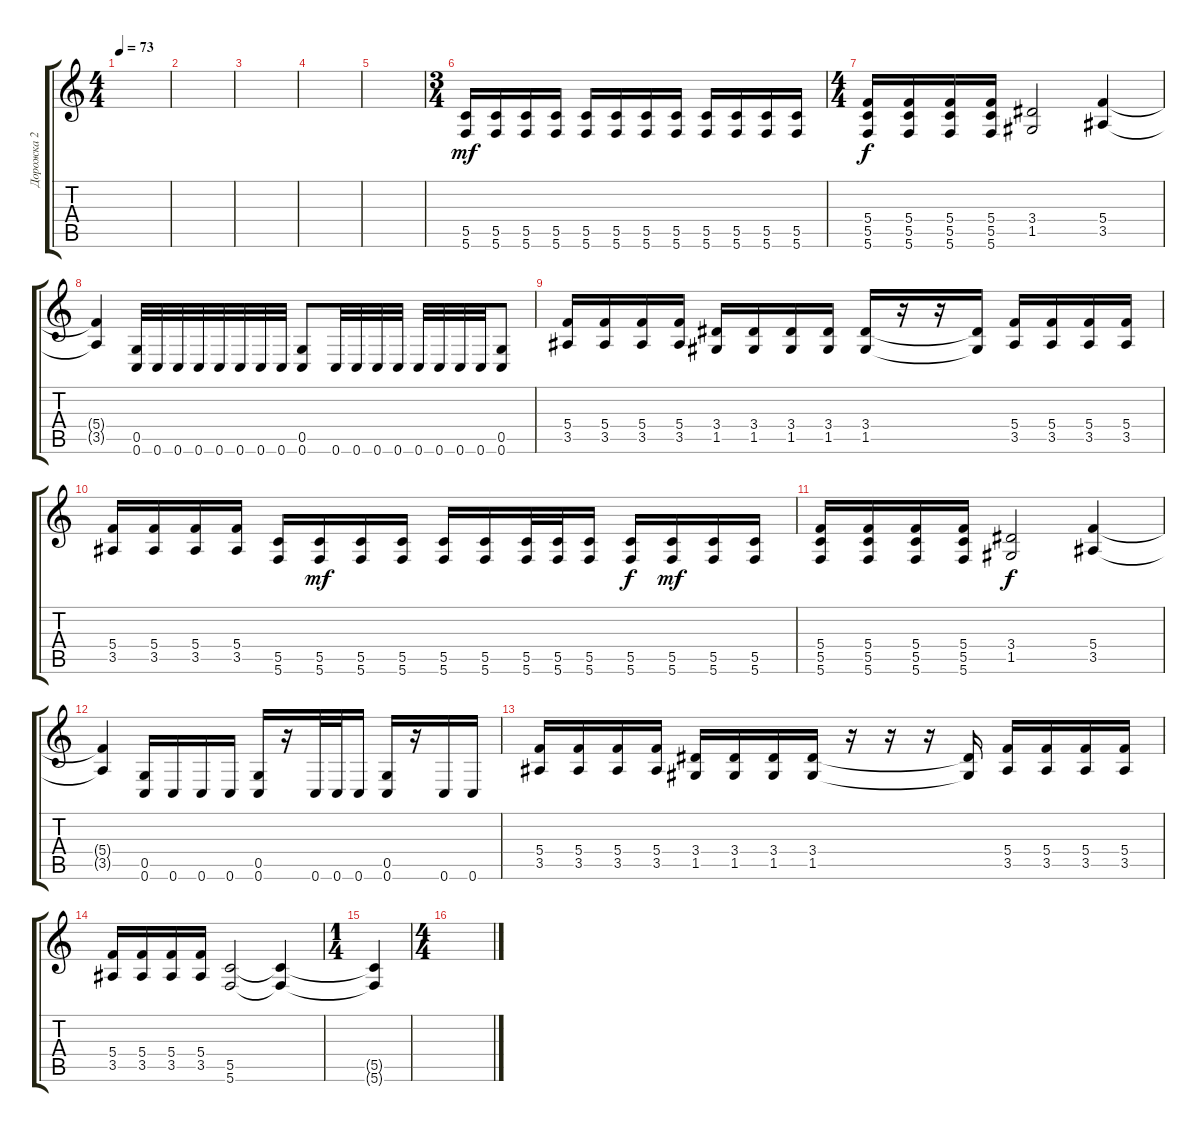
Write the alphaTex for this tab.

\track ("Дорожка 2" "Дорожка 2") {instrument distortionguitar}
\staff {score tabs}
\tuning (D4 A3 F3 C3 G2 C2) {hide}
\ts (4 4)
\tempo 73
\clef g2
\ks c
|
|
|
|
|
\ts (3 4)
(5.5 5.6).16{dy mf} (5.5 5.6).16 (5.5 5.6).16 (5.5 5.6).16 (5.5 5.6).16 (5.5 5.6).16 (5.5 5.6).16 (5.5 5.6).16 (5.5 5.6).16 (5.5 5.6).16 (5.5 5.6).16 (5.5 5.6).16 |
\ts (4 4)
(5.4 5.5 5.6).16{dy f} (5.4 5.5 5.6).16 (5.4 5.5 5.6).16 (5.4 5.5 5.6).16 (3.4 1.5).2 (5.4 3.5).4 |
(5.4{t} 3.5{t}).4 (0.5 0.6).32 0.6.32 0.6.32 0.6.32 0.6.32 0.6.32 0.6.32 0.6.32 (0.5 0.6).8 0.6.32 0.6.32 0.6.32 0.6.32 0.6.32 0.6.32 0.6.32 0.6.32 (0.5 0.6).8 |
(5.4 3.5).16 (5.4 3.5).16 (5.4 3.5).16 (5.4 3.5).16 (3.4 1.5).16 (3.4 1.5).16 (3.4 1.5).16 (3.4 1.5).16 (3.4 1.5).16 r.16 r.16 (3.4{t} 1.5{t}).16 (5.4 3.5).16 (5.4 3.5).16 (5.4 3.5).16 (5.4 3.5).16 |
(5.4 3.5).16 (5.4 3.5).16 (5.4 3.5).16 (5.4 3.5).16 (5.5 5.6).16 (5.5 5.6).16{dy mf} (5.5 5.6).16 (5.5 5.6).16 (5.5 5.6).16 (5.5 5.6).16 (5.5 5.6).32 (5.5 5.6).32 (5.5 5.6).16 (5.5 5.6).16{dy f} (5.5 5.6).16{dy mf} (5.5 5.6).16 (5.5 5.6).16 |
(5.4 5.5 5.6).16 (5.4 5.5 5.6).16 (5.4 5.5 5.6).16 (5.4 5.5 5.6).16 (3.4 1.5).2{dy f} (5.4 3.5).4 |
(5.4{t} 3.5{t}).4 (0.5 0.6).16 0.6.16 0.6.16 0.6.16 (0.5 0.6).16 r.16 0.6.32 0.6.32 0.6.16 (0.5 0.6).16 r.16 0.6.16 0.6.16 |
(5.4 3.5).16 (5.4 3.5).16 (5.4 3.5).16 (5.4 3.5).16 (3.4 1.5).16 (3.4 1.5).16 (3.4 1.5).16 (3.4 1.5).16 r.16 r.16 r.16 (3.4{t} 1.5{t}).16 (5.4 3.5).16 (5.4 3.5).16 (5.4 3.5).16 (5.4 3.5).16 |
(5.4 3.5).16 (5.4 3.5).16 (5.4 3.5).16 (5.4 3.5).16 (5.5 5.6).2 (5.5{t} 5.6{t}).4 |
\ts (1 4)
(5.5{t} 5.6{t}).4 |
\ts (4 4)
